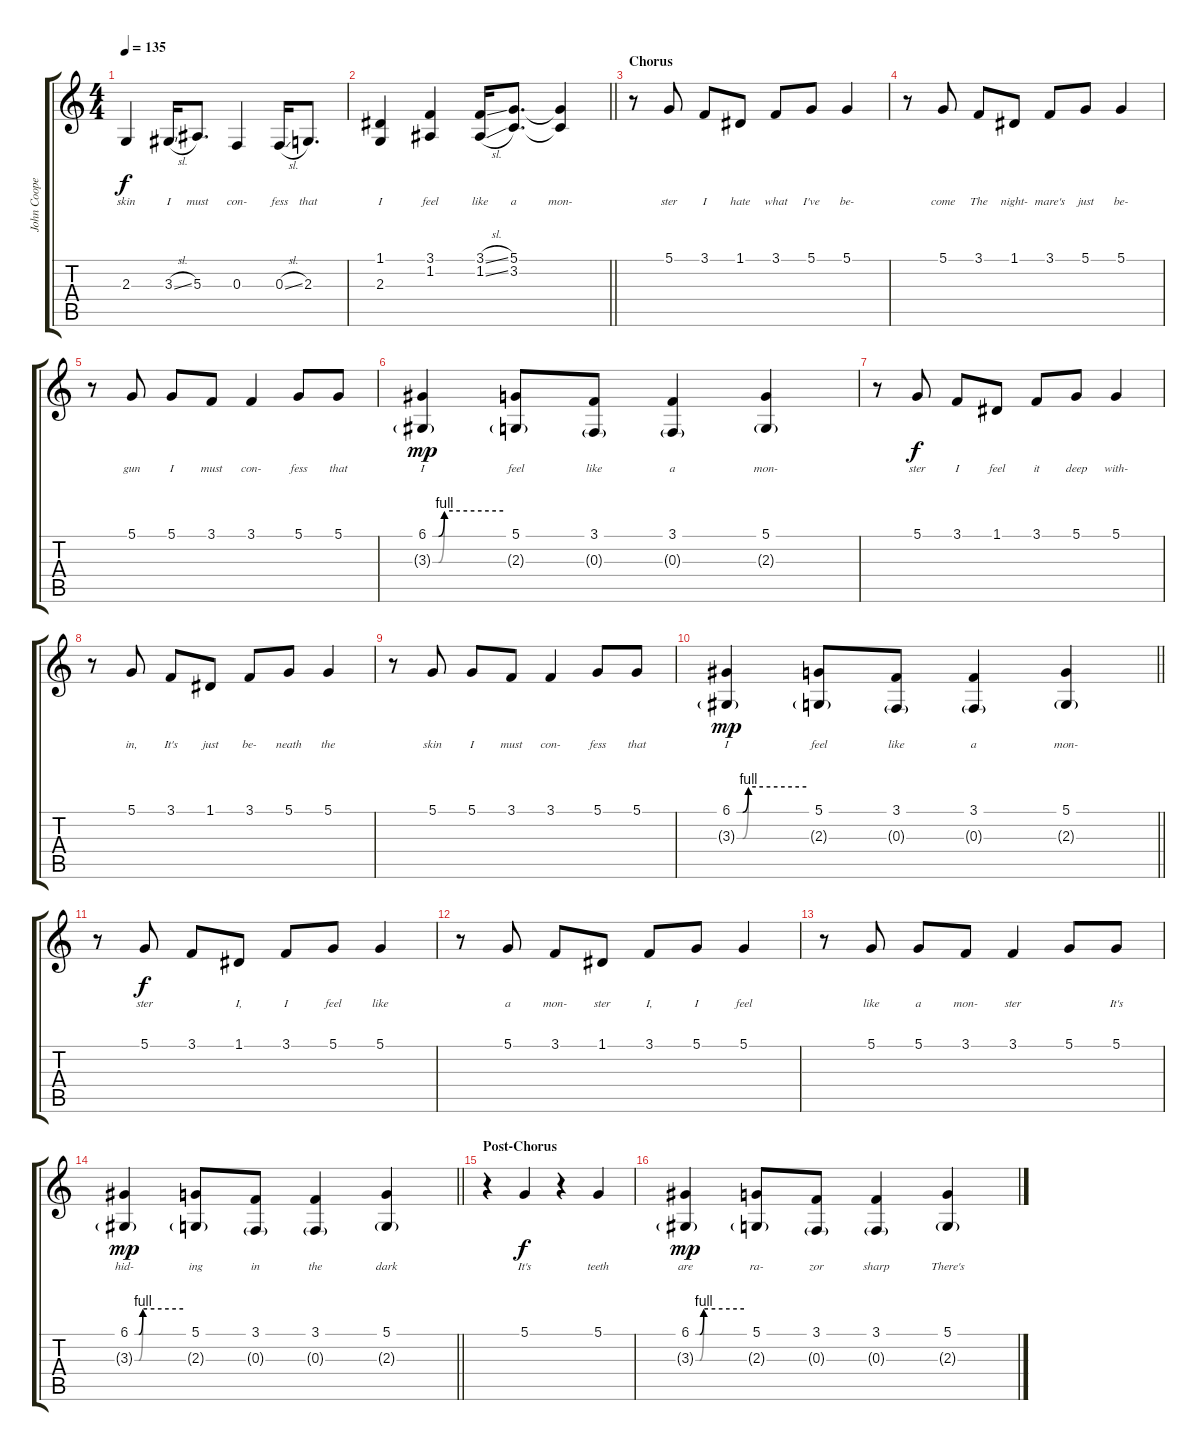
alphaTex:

\track ("John Cooper (Vocals)" "John Coope") {instrument tenorsax}
\staff {score tabs}
\tuning (D4 A3 F3 C3 G2 C2) {hide}
\ts (4 4)
\tempo 135
\clef g2
\ks c
2.3.4{lyrics (0 "skin") lyrics (1 "") lyrics (2 "") lyrics (3 "") lyrics (4 "") dy f} 3.3{sl}.16{lyrics (0 "I") lyrics (1 "") lyrics (2 "") lyrics (3 "") lyrics (4 "")} 5.3.8{d lyrics (0 "must") lyrics (1 "") lyrics (2 "") lyrics (3 "") lyrics (4 "")} 0.3.4{lyrics (0 "con-") lyrics (1 "") lyrics (2 "") lyrics (3 "") lyrics (4 "")} 0.3{sl}.16{lyrics (0 "fess") lyrics (1 "") lyrics (2 "") lyrics (3 "") lyrics (4 "")} 2.3.8{d lyrics (0 "that") lyrics (1 "") lyrics (2 "") lyrics (3 "") lyrics (4 "")} |
\barLineRight lightlight
(1.1 2.3).4{lyrics (0 "I") lyrics (1 "") lyrics (2 "") lyrics (3 "") lyrics (4 "")} (3.1 1.2).4{lyrics (0 "feel") lyrics (1 "") lyrics (2 "") lyrics (3 "") lyrics (4 "")} (3.1{sl} 1.2{sl}).16{lyrics (0 "like") lyrics (1 "") lyrics (2 "") lyrics (3 "") lyrics (4 "")} (5.1 3.2).8{d lyrics (0 "a") lyrics (1 "") lyrics (2 "") lyrics (3 "") lyrics (4 "")} (5.1{t} 3.2{t}).4{lyrics (0 "mon-") lyrics (1 "") lyrics (2 "") lyrics (3 "") lyrics (4 "")} |
\section ("" "Chorus")
r.8 5.1.8{lyrics (0 "ster") lyrics (1 "") lyrics (2 "") lyrics (3 "") lyrics (4 "")} 3.1.8{lyrics (0 "I") lyrics (1 "") lyrics (2 "") lyrics (3 "") lyrics (4 "")} 1.1.8{lyrics (0 "hate") lyrics (1 "") lyrics (2 "") lyrics (3 "") lyrics (4 "")} 3.1.8{lyrics (0 "what") lyrics (1 "") lyrics (2 "") lyrics (3 "") lyrics (4 "")} 5.1.8{lyrics (0 "I've") lyrics (1 "") lyrics (2 "") lyrics (3 "") lyrics (4 "")} 5.1.4{lyrics (0 "be-") lyrics (1 "") lyrics (2 "") lyrics (3 "") lyrics (4 "")} |
r.8 5.1.8{lyrics (0 "come") lyrics (1 "") lyrics (2 "") lyrics (3 "") lyrics (4 "")} 3.1.8{lyrics (0 "The") lyrics (1 "") lyrics (2 "") lyrics (3 "") lyrics (4 "")} 1.1.8{lyrics (0 "night-") lyrics (1 "") lyrics (2 "") lyrics (3 "") lyrics (4 "")} 3.1.8{lyrics (0 "mare's") lyrics (1 "") lyrics (2 "") lyrics (3 "") lyrics (4 "")} 5.1.8{lyrics (0 "just") lyrics (1 "") lyrics (2 "") lyrics (3 "") lyrics (4 "")} 5.1.4{lyrics (0 "be-") lyrics (1 "") lyrics (2 "") lyrics (3 "") lyrics (4 "")} |
r.8 5.1.8{lyrics (0 "gun") lyrics (1 "") lyrics (2 "") lyrics (3 "") lyrics (4 "")} 5.1.8{lyrics (0 "I") lyrics (1 "") lyrics (2 "") lyrics (3 "") lyrics (4 "")} 3.1.8{lyrics (0 "must") lyrics (1 "") lyrics (2 "") lyrics (3 "") lyrics (4 "")} 3.1.4{lyrics (0 "con-") lyrics (1 "") lyrics (2 "") lyrics (3 "") lyrics (4 "")} 5.1.8{lyrics (0 "fess") lyrics (1 "") lyrics (2 "") lyrics (3 "") lyrics (4 "")} 5.1.8{lyrics (0 "that") lyrics (1 "") lyrics (2 "") lyrics (3 "") lyrics (4 "")} |
(6.1{be (custom 0 0 5 0 10 4 60 4)} 3.3{be (custom 0 0 5 0 10 4 60 4) g}).4{lyrics (0 "I") lyrics (1 "") lyrics (2 "") lyrics (3 "") lyrics (4 "") dy mp} (5.1 2.3{g}).8{lyrics (0 "feel") lyrics (1 "") lyrics (2 "") lyrics (3 "") lyrics (4 "")} (3.1 0.3{g}).8{lyrics (0 "like") lyrics (1 "") lyrics (2 "") lyrics (3 "") lyrics (4 "")} (3.1 0.3{g}).4{lyrics (0 "a") lyrics (1 "") lyrics (2 "") lyrics (3 "") lyrics (4 "")} (5.1 2.3{g}).4{lyrics (0 "mon-") lyrics (1 "") lyrics (2 "") lyrics (3 "") lyrics (4 "")} |
r.8 5.1.8{lyrics (0 "ster") lyrics (1 "") lyrics (2 "") lyrics (3 "") lyrics (4 "") dy f} 3.1.8{lyrics (0 "I") lyrics (1 "") lyrics (2 "") lyrics (3 "") lyrics (4 "")} 1.1.8{lyrics (0 "feel") lyrics (1 "") lyrics (2 "") lyrics (3 "") lyrics (4 "")} 3.1.8{lyrics (0 "it") lyrics (1 "") lyrics (2 "") lyrics (3 "") lyrics (4 "")} 5.1.8{lyrics (0 "deep") lyrics (1 "") lyrics (2 "") lyrics (3 "") lyrics (4 "")} 5.1.4{lyrics (0 "with-") lyrics (1 "") lyrics (2 "") lyrics (3 "") lyrics (4 "")} |
r.8 5.1.8{lyrics (0 "in,") lyrics (1 "") lyrics (2 "") lyrics (3 "") lyrics (4 "")} 3.1.8{lyrics (0 "It's") lyrics (1 "") lyrics (2 "") lyrics (3 "") lyrics (4 "")} 1.1.8{lyrics (0 "just") lyrics (1 "") lyrics (2 "") lyrics (3 "") lyrics (4 "")} 3.1.8{lyrics (0 "be-") lyrics (1 "") lyrics (2 "") lyrics (3 "") lyrics (4 "")} 5.1.8{lyrics (0 "neath") lyrics (1 "") lyrics (2 "") lyrics (3 "") lyrics (4 "")} 5.1.4{lyrics (0 "the") lyrics (1 "") lyrics (2 "") lyrics (3 "") lyrics (4 "")} |
r.8 5.1.8{lyrics (0 "skin") lyrics (1 "") lyrics (2 "") lyrics (3 "") lyrics (4 "")} 5.1.8{lyrics (0 "I") lyrics (1 "") lyrics (2 "") lyrics (3 "") lyrics (4 "")} 3.1.8{lyrics (0 "must") lyrics (1 "") lyrics (2 "") lyrics (3 "") lyrics (4 "")} 3.1.4{lyrics (0 "con-") lyrics (1 "") lyrics (2 "") lyrics (3 "") lyrics (4 "")} 5.1.8{lyrics (0 "fess") lyrics (1 "") lyrics (2 "") lyrics (3 "") lyrics (4 "")} 5.1.8{lyrics (0 "that") lyrics (1 "") lyrics (2 "") lyrics (3 "") lyrics (4 "")} |
\barLineRight lightlight
(6.1{be (custom 0 0 5 0 10 4 60 4)} 3.3{be (custom 0 0 5 0 10 4 60 4) g}).4{lyrics (0 "I") lyrics (1 "") lyrics (2 "") lyrics (3 "") lyrics (4 "") dy mp} (5.1 2.3{g}).8{lyrics (0 "feel") lyrics (1 "") lyrics (2 "") lyrics (3 "") lyrics (4 "")} (3.1 0.3{g}).8{lyrics (0 "like") lyrics (1 "") lyrics (2 "") lyrics (3 "") lyrics (4 "")} (3.1 0.3{g}).4{lyrics (0 "a") lyrics (1 "") lyrics (2 "") lyrics (3 "") lyrics (4 "")} (5.1 2.3{g}).4{lyrics (0 "mon-") lyrics (1 "") lyrics (2 "") lyrics (3 "") lyrics (4 "")} |
r.8 5.1.8{lyrics (0 "ster") lyrics (1 "") lyrics (2 "") lyrics (3 "") lyrics (4 "") dy f} 3.1.8{lyrics (0 "") lyrics (1 "") lyrics (2 "") lyrics (3 "") lyrics (4 "")} 1.1.8{lyrics (0 "I,") lyrics (1 "") lyrics (2 "") lyrics (3 "") lyrics (4 "")} 3.1.8{lyrics (0 "I") lyrics (1 "") lyrics (2 "") lyrics (3 "") lyrics (4 "")} 5.1.8{lyrics (0 "feel") lyrics (1 "") lyrics (2 "") lyrics (3 "") lyrics (4 "")} 5.1.4{lyrics (0 "like") lyrics (1 "") lyrics (2 "") lyrics (3 "") lyrics (4 "")} |
r.8 5.1.8{lyrics (0 "a") lyrics (1 "") lyrics (2 "") lyrics (3 "") lyrics (4 "")} 3.1.8{lyrics (0 "mon-") lyrics (1 "") lyrics (2 "") lyrics (3 "") lyrics (4 "")} 1.1.8{lyrics (0 "ster") lyrics (1 "") lyrics (2 "") lyrics (3 "") lyrics (4 "")} 3.1.8{lyrics (0 "I,") lyrics (1 "") lyrics (2 "") lyrics (3 "") lyrics (4 "")} 5.1.8{lyrics (0 "I") lyrics (1 "") lyrics (2 "") lyrics (3 "") lyrics (4 "")} 5.1.4{lyrics (0 "feel") lyrics (1 "") lyrics (2 "") lyrics (3 "") lyrics (4 "")} |
r.8 5.1.8{lyrics (0 "like") lyrics (1 "") lyrics (2 "") lyrics (3 "") lyrics (4 "")} 5.1.8{lyrics (0 "a") lyrics (1 "") lyrics (2 "") lyrics (3 "") lyrics (4 "")} 3.1.8{lyrics (0 "mon-") lyrics (1 "") lyrics (2 "") lyrics (3 "") lyrics (4 "")} 3.1.4{lyrics (0 "ster") lyrics (1 "") lyrics (2 "") lyrics (3 "") lyrics (4 "")} 5.1.8{lyrics (0 "") lyrics (1 "") lyrics (2 "") lyrics (3 "") lyrics (4 "")} 5.1.8{lyrics (0 "It's") lyrics (1 "") lyrics (2 "") lyrics (3 "") lyrics (4 "")} |
\barLineRight lightlight
(6.1{be (custom 0 0 5 0 10 4 60 4)} 3.3{be (custom 0 0 5 0 10 4 60 4) g}).4{lyrics (0 "hid-") lyrics (1 "") lyrics (2 "") lyrics (3 "") lyrics (4 "") dy mp} (5.1 2.3{g}).8{lyrics (0 "ing") lyrics (1 "") lyrics (2 "") lyrics (3 "") lyrics (4 "")} (3.1 0.3{g}).8{lyrics (0 "in") lyrics (1 "") lyrics (2 "") lyrics (3 "") lyrics (4 "")} (3.1 0.3{g}).4{lyrics (0 "the") lyrics (1 "") lyrics (2 "") lyrics (3 "") lyrics (4 "")} (5.1 2.3{g}).4{lyrics (0 "dark") lyrics (1 "") lyrics (2 "") lyrics (3 "") lyrics (4 "")} |
\section ("" "Post-Chorus")
r.4 5.1.4{lyrics (0 "It's") lyrics (1 "") lyrics (2 "") lyrics (3 "") lyrics (4 "") dy f} r.4 5.1.4{lyrics (0 "teeth") lyrics (1 "") lyrics (2 "") lyrics (3 "") lyrics (4 "")} |
(6.1{be (custom 0 0 5 0 10 4 60 4)} 3.3{be (custom 0 0 5 0 10 4 60 4) g}).4{lyrics (0 "are") lyrics (1 "") lyrics (2 "") lyrics (3 "") lyrics (4 "") dy mp} (5.1 2.3{g}).8{lyrics (0 "ra-") lyrics (1 "") lyrics (2 "") lyrics (3 "") lyrics (4 "")} (3.1 0.3{g}).8{lyrics (0 "zor") lyrics (1 "") lyrics (2 "") lyrics (3 "") lyrics (4 "")} (3.1 0.3{g}).4{lyrics (0 "sharp") lyrics (1 "") lyrics (2 "") lyrics (3 "") lyrics (4 "")} (5.1 2.3{g}).4{lyrics (0 "There's") lyrics (1 "") lyrics (2 "") lyrics (3 "") lyrics (4 "")}
